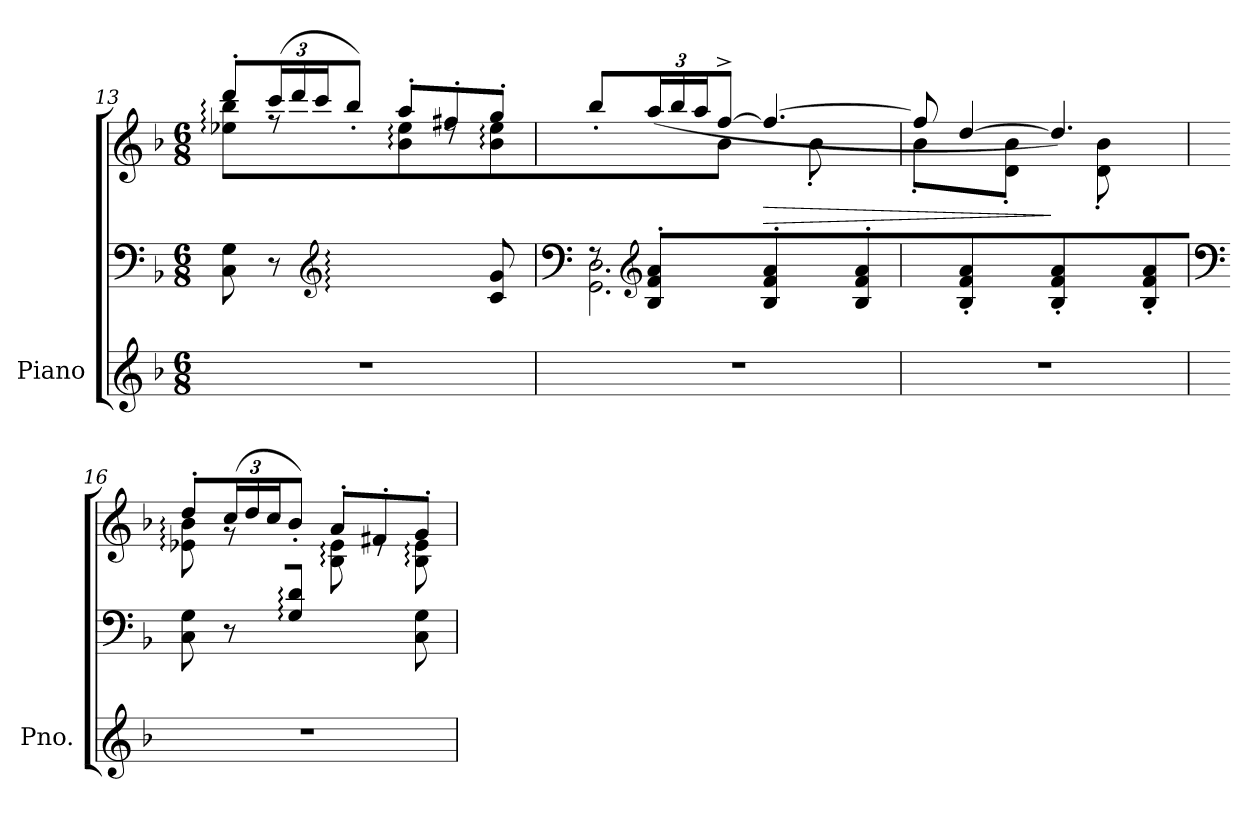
**kern	**kern	**kern	**dynam
*part1	*part1	*part1	*part1
*staff3	*staff2	*staff1	*staff1/2/3
*I"Piano	*	*	*
*I'Pno.	*	*	*
!!LO:LB:g=z
*clefG2	*clefF4	*clefG2	*
*k[b-]	*k[b-]	*k[b-]	*
*F:	*F:	*F:	*
*M6/8	*M6/8	*M6/8	*
=13	=13	=13	=13
*	*^	*^	*
2.r	4ryy	8C\ 8G\	8ddd'/L	8ee-X\: 8bb-\:L	.
*	*	*	*Xbrackettup	*	*
.	.	8r	(>24ccc/L	8rff	.
.	.	.	24ddd/	.	.
.	.	.	24ccc/J	.	.
*	*clefG2	*	*	*	*
.	8e-X/: 8g/: 8dd/:J	4.ryy	8bb-'/J)	8ryy	.
.	4.ryy	.	8aa'/L	8b-\: 8ee-\:L	.
.	.	.	8ff#X'/	8rdd	.
.	.	8c/ 8g/	8gg'/J	8b-\: 8ee-\:J	.
=14	=14	=14	=14	=14	=14
*	*clefF4	*	*	*	*
2.r	8rF	2.GG\ 2.D\	8bb-'/L	4ryy	.
*	*clefG2	*	*	*	*
.	8B-/' 8f/' 8a/'L	.	(>24aa/L	.	.
.	.	.	24bb-/	.	.
.	.	.	24aa/J	.	.
.	8ryy	.	[8ff^/J	8b-\J	.
!	!	!	!	!	!LO:HP:b
.	8B-/' 8f/' 8a/'L	.	4.ff/_	8ryy	>
.	8ryy	.	.	8b-'\	.
.	8B-/' 8f/' 8a/'J	.	.	8ryy	.
*	*v	*v	*	*	*
=15	=15	=15	=15	=15
2.r	8ryy	8ff/]	8b-'\L	.
.	8B-/' 8f/' 8a/'	[4dd/	8ryy	.
.	8ryy	.	8d\' 8b-\'J	.
.	8B-/' 8f/' 8a/'L	4.dd/])	8ryy	]
.	8ryy	.	8d\' 8b-\'	.
.	8B-/' 8f/' 8a/'J	.	8ryy	.
=16	=16	=16	=16	=16
*	*clefF4	*	*	*
*	*^	*	*	*
2.r	4ryy	8C\ 8G\	8dd'/L	8e-X\: 8b-\:L	.
.	.	8r	(>24cc/L	8rg	.
.	.	.	24dd/	.	.
.	.	.	24cc/J	.	.
.	8G/: 8d/:J	4.ryy	8b-'/J)	8ryy	.
.	4.ryy	.	8a'/L	8B-\: 8e-\:L	.
.	.	.	8f#X'/	8re	.
.	.	8C\ 8G\	8g'/J	8B-\: 8e-\:J	.
*	*v	*v	*	*	*
*	*	*v	*v	*
=	=	=	=
*-	*-	*-	*-
